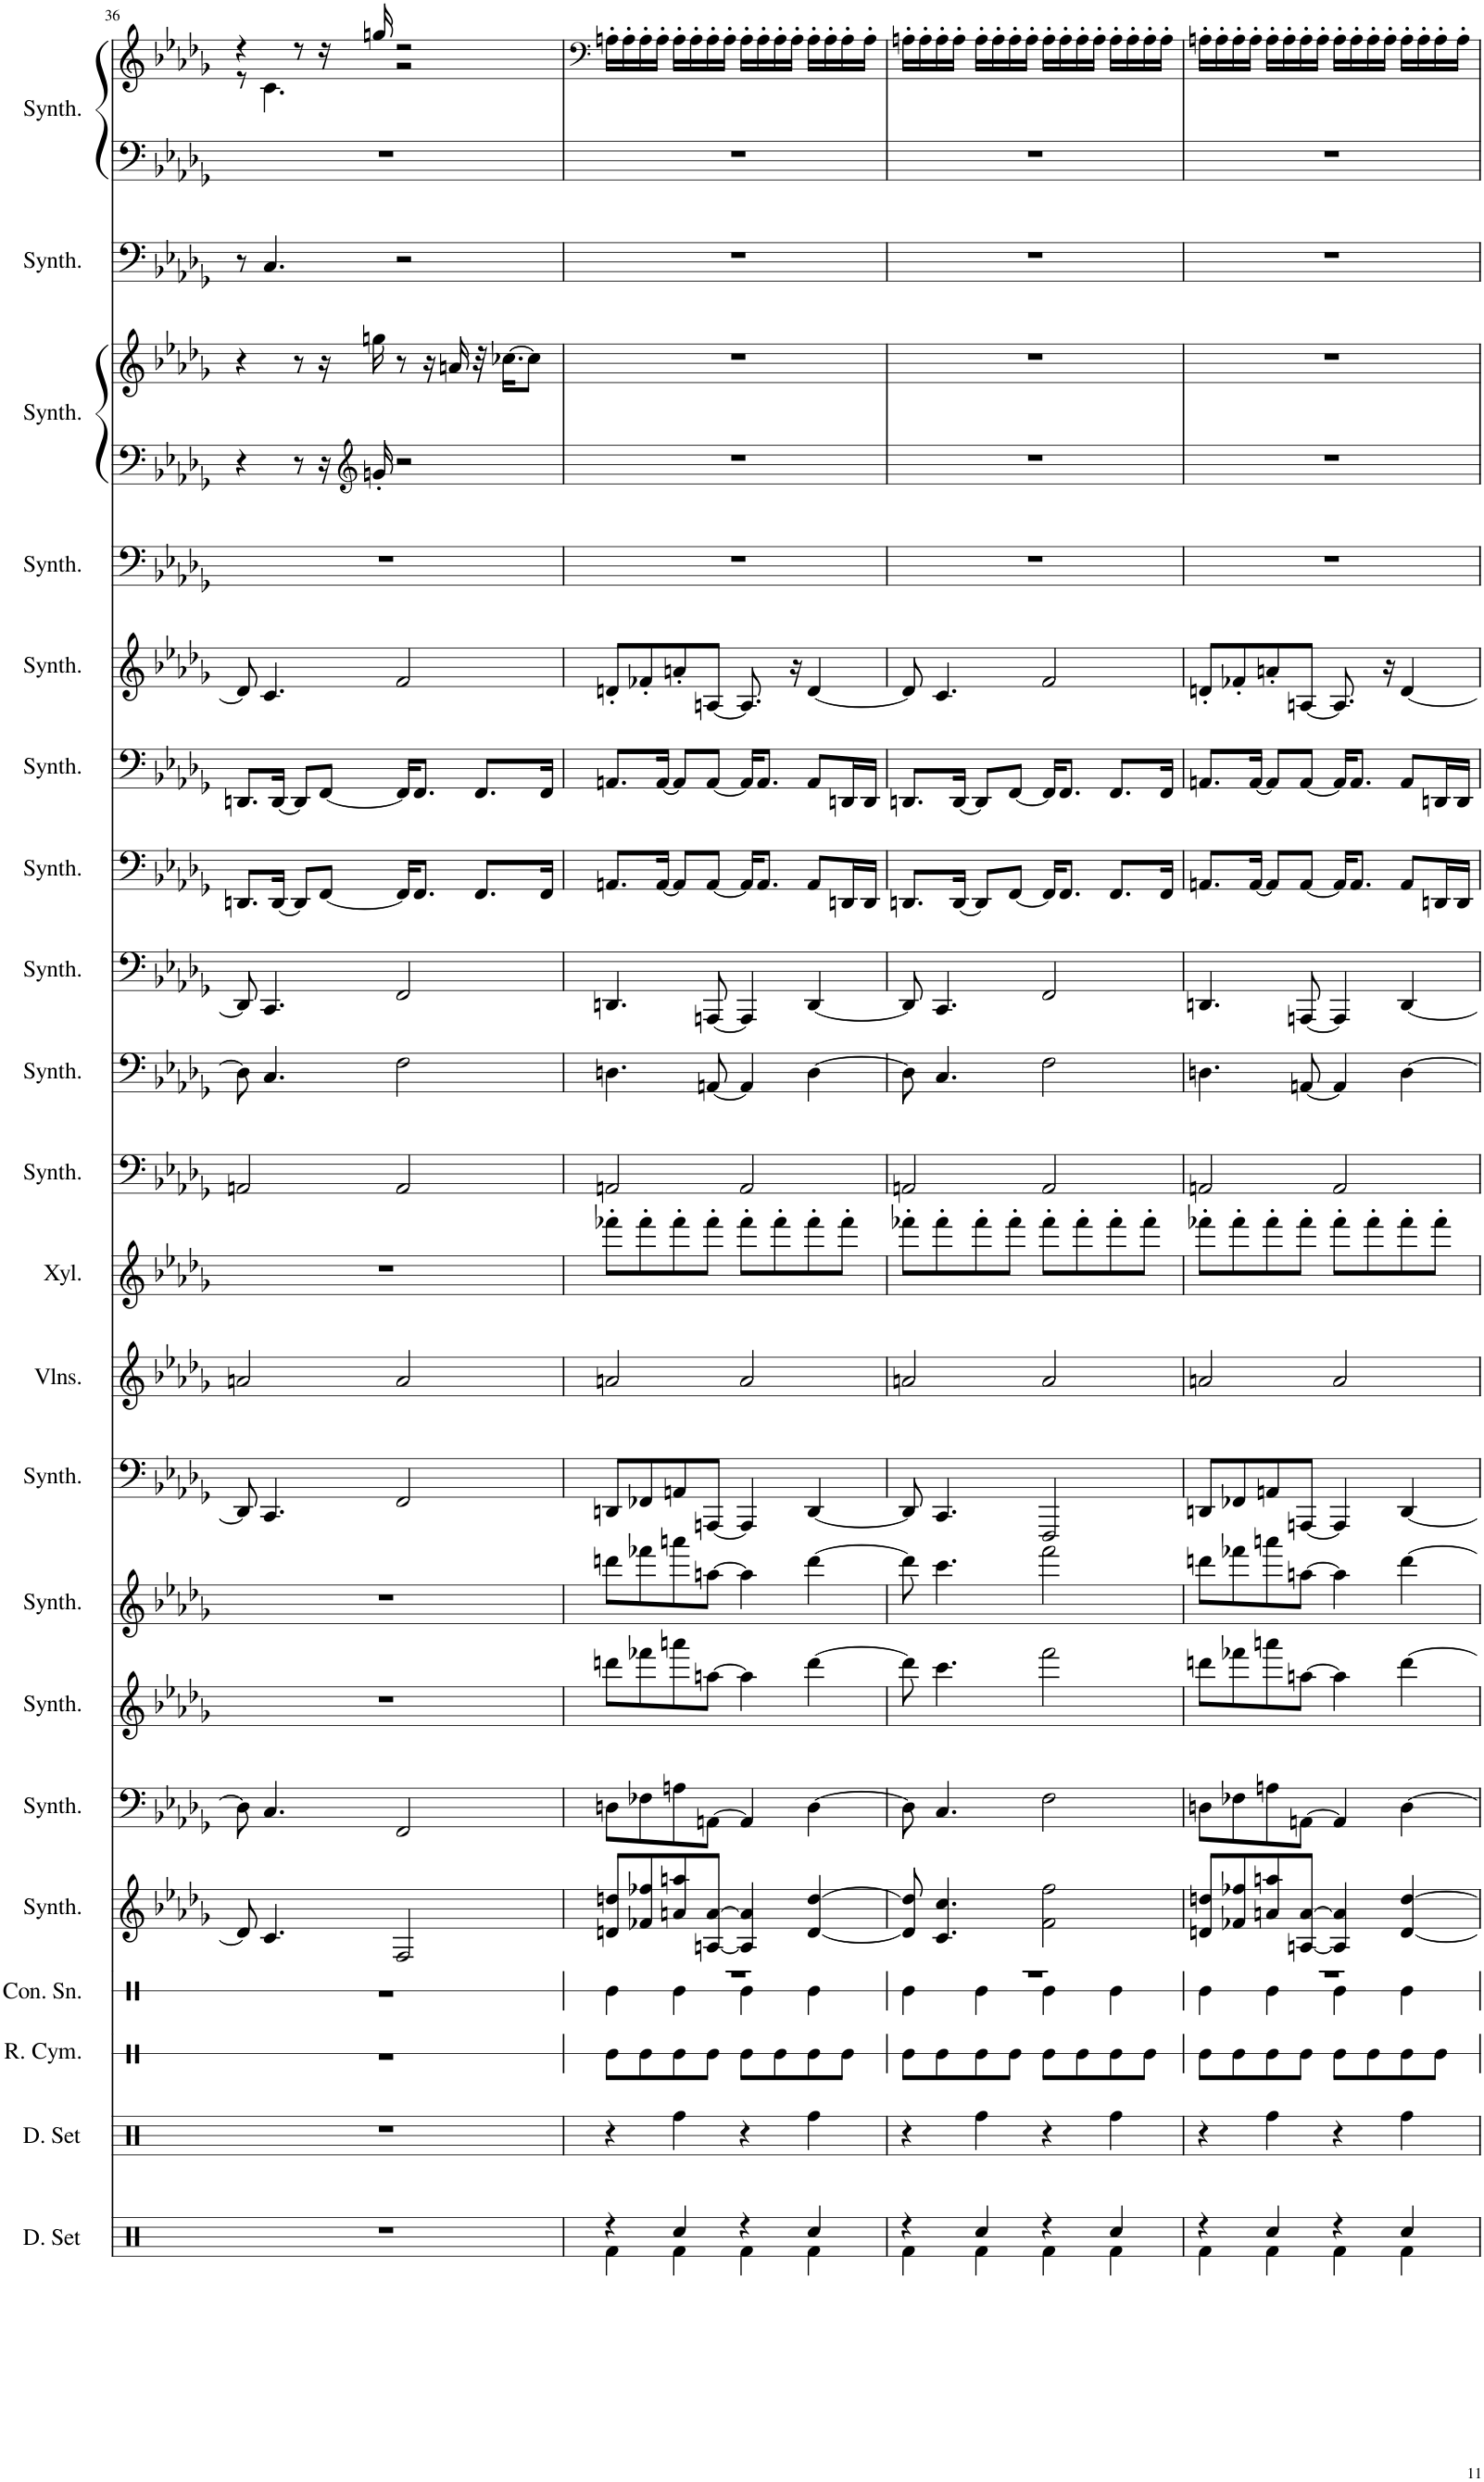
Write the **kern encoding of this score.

**kern	**kern	**kern	**kern	**kern	**kern	**kern	**kern	**kern	**kern	**kern	**kern	**kern	**kern	**kern	**kern	**kern	**kern	**kern	**kern	**kern	**kern	**kern
*part21	*part20	*part19	*part18	*part17	*part16	*part15	*part14	*part13	*part12	*part11	*part10	*part9	*part8	*part7	*part6	*part5	*part4	*part3	*part3	*part2	*part1	*part1
*staff23	*staff22	*staff21	*staff20	*staff19	*staff18	*staff17	*staff16	*staff15	*staff14	*staff13	*staff12	*staff11	*staff10	*staff9	*staff8	*staff7	*staff6	*staff5	*staff4	*staff3	*staff2	*staff1
*I"Drumset	*I"Drumset	*I"Ride Cymbal	*I"Concert Snare Drum	*I"Square Synthesizer	*I"Brass Synthesizer	*I"Saw Synthesizer	*I"Effect Synthesizer	*I"Effect Synthesizer	*I"Violins	*I"Xylophone	*I"Saw Synthesizer	*I"Pad Synthesizer	*I"Bass Synthesizer	*I"Effect Synthesizer	*I"Bass Synthesizer	*I"Saw Synthesizer	*I"Square Synthesizer	*I"Pad Synthesizer	*	*I"Effect Synthesizer	*I"Saw Synthesizer	*
*I'D. Set	*I'D. Set	*I'R. Cym.	*I'Con. Sn.	*I'Synth.	*I'Synth.	*I'Synth.	*I'Synth.	*I'Synth.	*I'Vlns.	*I'Xyl.	*I'Synth.	*I'Synth.	*I'Synth.	*I'Synth.	*I'Synth.	*I'Synth.	*I'Synth.	*I'Synth.	*	*I'Synth.	*I'Synth.	*
!!LO:PB:g=z
*clefX	*clefX	*clefX	*clefX	*clefG2	*clefF4	*clefG2	*clefG2	*clefF4	*clefG2	*clefG2	*clefF4	*clefF4	*clefF4	*clefF4	*clefF4	*clefG2	*clefF4	*clefF4	*clefG2	*clefF4	*clefF4	*clefG2
*	*	*	*	*	*	*	*	*	*	*Trd-7c-12	*	*	*	*	*	*	*	*	*	*	*	*
*k[]	*k[]	*k[]	*k[]	*k[b-e-a-d-g-]	*k[b-e-a-d-g-]	*k[b-e-a-d-g-]	*k[b-e-a-d-g-]	*k[b-e-a-d-g-]	*k[b-e-a-d-g-]	*k[b-e-a-d-g-]	*k[b-e-a-d-g-]	*k[b-e-a-d-g-]	*k[b-e-a-d-g-]	*k[b-e-a-d-g-]	*k[b-e-a-d-g-]	*k[b-e-a-d-g-]	*k[b-e-a-d-g-]	*k[b-e-a-d-g-]	*k[b-e-a-d-g-]	*k[b-e-a-d-g-]	*k[b-e-a-d-g-]	*k[b-e-a-d-g-]
*M4/4	*M4/4	*M4/4	*M4/4	*M4/4	*M4/4	*M4/4	*M4/4	*M4/4	*M4/4	*M4/4	*M4/4	*M4/4	*M4/4	*M4/4	*M4/4	*M4/4	*M4/4	*M4/4	*M4/4	*M4/4	*M4/4	*M4/4
=36	=36	=36	=36	=36	=36	=36	=36	=36	=36	=36	=36	=36	=36	=36	=36	=36	=36	=36	=36	=36	=36	=36
*	*	*	*	*	*	*	*	*	*	*	*	*	*	*	*	*	*	*	*	*	*	*^
1r	1r	1r	1r	8d/]	8D\]	1r	1r	8DD/]	2an/	1r	2AAn/	8D\]	8DD/]	8.DDn/L	8.DDn/L	8d/]	1r	4r	4r	8r	1r	4r	8r
.	.	.	.	4.c/	4.C/	.	.	4.CC/	.	.	.	4.C/	4.CC/	.	.	4.c/	.	.	.	4.C/	.	.	4.c\
.	.	.	.	.	.	.	.	.	.	.	.	.	.	[16DD/Jk	[16DD/Jk	.	.	.	.	.	.	.	.
.	.	.	.	.	.	.	.	.	.	.	.	.	.	8DD/L]	8DD/L]	.	.	8r	8r	.	.	8r	.
.	.	.	.	.	.	.	.	.	.	.	.	.	.	[8FF/J	[8FF/J	.	.	16r	16r	.	.	16r	.
*	*	*	*	*	*	*	*	*	*	*	*	*	*	*	*	*	*	*clefG2	*	*	*	*	*
.	.	.	.	.	.	.	.	.	.	.	.	.	.	.	.	.	.	16gn'/	16ggn\	.	.	16ggn/	.
.	.	.	.	2F/	2FF/	.	.	2FF/	2a/	.	2AA/	2F\	2FF/	16FF/KL]	16FF/KL]	2f/	.	2r	8r	2r	.	2r	2r
.	.	.	.	.	.	.	.	.	.	.	.	.	.	8.FF/J	8.FF/J	.	.	.	.	.	.	.	.
.	.	.	.	.	.	.	.	.	.	.	.	.	.	.	.	.	.	.	16r	.	.	.	.
.	.	.	.	.	.	.	.	.	.	.	.	.	.	.	.	.	.	.	16an/	.	.	.	.
.	.	.	.	.	.	.	.	.	.	.	.	.	.	8.FF/L	8.FF/L	.	.	.	32r	.	.	.	.
.	.	.	.	.	.	.	.	.	.	.	.	.	.	.	.	.	.	.	[16.cc-X\KL	.	.	.	.
.	.	.	.	.	.	.	.	.	.	.	.	.	.	.	.	.	.	.	8cc-\J]	.	.	.	.
.	.	.	.	.	.	.	.	.	.	.	.	.	.	16FF/Jk	16FF/Jk	.	.	.	.	.	.	.	.
*	*	*	*	*	*	*	*	*	*	*	*	*	*	*	*	*	*	*	*	*	*	*v	*v
=37	=37	=37	=37	=37	=37	=37	=37	=37	=37	=37	=37	=37	=37	=37	=37	=37	=37	=37	=37	=37	=37	=37
*	*	*	*	*	*	*	*	*	*	*	*	*	*	*	*	*	*	*	*	*	*	*clefF4
*^	*	*	*^	*	*	*	*	*	*	*	*	*	*	*	*	*	*	*	*	*	*	*
4r	4Rf\	4r	8Re\L	1r	4Re\	8dn/ 8ddn/L	8Dn\L	8dddn\L	8dddn\L	8DDn/L	2an/	8fff-X'\L	2AAn/	4.Dn\	4.DDn/	8.AAn/L	8.AAn/L	8dn'/L	1r	1r	1r	1r	1r	16An'\LL
.	.	.	.	.	.	.	.	.	.	.	.	.	.	.	.	.	.	.	.	.	.	.	.	16A'\
.	.	.	8Re\	.	.	8f-X/ 8ff-X/	8F-X\	8fff-X\	8fff-X\	8FF-X/	.	8fff-'\	.	.	.	.	.	8f-X'/	.	.	.	.	.	16A'\
.	.	.	.	.	.	.	.	.	.	.	.	.	.	.	.	[16AA/Jk	[16AA/Jk	.	.	.	.	.	.	16A'\JJ
4Rcc/	4Rf\	4Rff\	8Re\	.	4Re\	8an/ 8aan/	8An\	8aaan\	8aaan\	8AAn/	.	8fff-'\	.	.	.	8AA/L]	8AA/L]	8an'/	.	.	.	.	.	16A'\LL
.	.	.	.	.	.	.	.	.	.	.	.	.	.	.	.	.	.	.	.	.	.	.	.	16A'\
.	.	.	8Re\J	.	.	[8An/ [8a/J	[8AAn\J	[8aan\J	[8aan\J	[8AAAn/J	.	8fff-'\J	.	[8AAn/	[8AAAn/	[8AA/J	[8AA/J	[8An/J	.	.	.	.	.	16A'\
.	.	.	.	.	.	.	.	.	.	.	.	.	.	.	.	.	.	.	.	.	.	.	.	16A'\JJ
4r	4Rf\	4r	8Re\L	.	4Re\	4A/] 4a/]	4AA/]	4aa\]	4aa\]	4AAA/]	2a/	8fff-'\L	2AA/	4AA/]	4AAA/]	16AA/KL]	16AA/KL]	8.A/]	.	.	.	.	.	16A'\LL
.	.	.	.	.	.	.	.	.	.	.	.	.	.	.	.	8.AA/J	8.AA/J	.	.	.	.	.	.	16A'\
.	.	.	8Re\	.	.	.	.	.	.	.	.	8fff-'\	.	.	.	.	.	.	.	.	.	.	.	16A'\
.	.	.	.	.	.	.	.	.	.	.	.	.	.	.	.	.	.	16r	.	.	.	.	.	16A'\JJ
4Rcc/	4Rf\	4Rff\	8Re\	.	4Re\	[4d/ [4dd/	[4D\	[4ddd\	[4ddd\	[4DD/	.	8fff-'\	.	[4D\	[4DD/	8AA/L	8AA/L	[4d/	.	.	.	.	.	16A'\LL
.	.	.	.	.	.	.	.	.	.	.	.	.	.	.	.	.	.	.	.	.	.	.	.	16A'\
.	.	.	8Re\J	.	.	.	.	.	.	.	.	8fff-'\J	.	.	.	16DDn/L	16DDn/L	.	.	.	.	.	.	16A'\
.	.	.	.	.	.	.	.	.	.	.	.	.	.	.	.	16DD/JJ	16DD/JJ	.	.	.	.	.	.	16A'\JJ
=38	=38	=38	=38	=38	=38	=38	=38	=38	=38	=38	=38	=38	=38	=38	=38	=38	=38	=38	=38	=38	=38	=38	=38	=38
4r	4Rf\	4r	8Re\L	1r	4Re\	8d/] 8dd/]	8D\]	8ddd\]	8ddd\]	8DD/]	2an/	8fff-X'\L	2AAn/	8D\]	8DD/]	8.DDn/L	8.DDn/L	8d/]	1r	1r	1r	1r	1r	16An'\LL
.	.	.	.	.	.	.	.	.	.	.	.	.	.	.	.	.	.	.	.	.	.	.	.	16A'\
.	.	.	8Re\	.	.	4.c/ 4.cc/	4.C/	4.ccc\	4.ccc\	4.CC/	.	8fff-'\	.	4.C/	4.CC/	.	.	4.c/	.	.	.	.	.	16A'\
.	.	.	.	.	.	.	.	.	.	.	.	.	.	.	.	[16DD/Jk	[16DD/Jk	.	.	.	.	.	.	16A'\JJ
4Rcc/	4Rf\	4Rff\	8Re\	.	4Re\	.	.	.	.	.	.	8fff-'\	.	.	.	8DD/L]	8DD/L]	.	.	.	.	.	.	16A'\LL
.	.	.	.	.	.	.	.	.	.	.	.	.	.	.	.	.	.	.	.	.	.	.	.	16A'\
.	.	.	8Re\J	.	.	.	.	.	.	.	.	8fff-'\J	.	.	.	[8FF/J	[8FF/J	.	.	.	.	.	.	16A'\
.	.	.	.	.	.	.	.	.	.	.	.	.	.	.	.	.	.	.	.	.	.	.	.	16A'\JJ
4r	4Rf\	4r	8Re\L	.	4Re\	2f\ 2ff\	2F\	2fff\	2fff\	2FFF/	2a/	8fff-'\L	2AA/	2F\	2FF/	16FF/KL]	16FF/KL]	2f/	.	.	.	.	.	16A'\LL
.	.	.	.	.	.	.	.	.	.	.	.	.	.	.	.	8.FF/J	8.FF/J	.	.	.	.	.	.	16A'\
.	.	.	8Re\	.	.	.	.	.	.	.	.	8fff-'\	.	.	.	.	.	.	.	.	.	.	.	16A'\
.	.	.	.	.	.	.	.	.	.	.	.	.	.	.	.	.	.	.	.	.	.	.	.	16A'\JJ
4Rcc/	4Rf\	4Rff\	8Re\	.	4Re\	.	.	.	.	.	.	8fff-'\	.	.	.	8.FF/L	8.FF/L	.	.	.	.	.	.	16A'\LL
.	.	.	.	.	.	.	.	.	.	.	.	.	.	.	.	.	.	.	.	.	.	.	.	16A'\
.	.	.	8Re\J	.	.	.	.	.	.	.	.	8fff-'\J	.	.	.	.	.	.	.	.	.	.	.	16A'\
.	.	.	.	.	.	.	.	.	.	.	.	.	.	.	.	16FF/Jk	16FF/Jk	.	.	.	.	.	.	16A'\JJ
=39	=39	=39	=39	=39	=39	=39	=39	=39	=39	=39	=39	=39	=39	=39	=39	=39	=39	=39	=39	=39	=39	=39	=39	=39
4r	4Rf\	4r	8Re\L	1r	4Re\	8dn/ 8ddn/L	8Dn\L	8dddn\L	8dddn\L	8DDn/L	2an/	8fff-X'\L	2AAn/	4.Dn\	4.DDn/	8.AAn/L	8.AAn/L	8dn'/L	1r	1r	1r	1r	1r	16An'\LL
.	.	.	.	.	.	.	.	.	.	.	.	.	.	.	.	.	.	.	.	.	.	.	.	16A'\
.	.	.	8Re\	.	.	8f-X/ 8ff-X/	8F-X\	8fff-X\	8fff-X\	8FF-X/	.	8fff-'\	.	.	.	.	.	8f-X'/	.	.	.	.	.	16A'\
.	.	.	.	.	.	.	.	.	.	.	.	.	.	.	.	[16AA/Jk	[16AA/Jk	.	.	.	.	.	.	16A'\JJ
4Rcc/	4Rf\	4Rff\	8Re\	.	4Re\	8an/ 8aan/	8An\	8aaan\	8aaan\	8AAn/	.	8fff-'\	.	.	.	8AA/L]	8AA/L]	8an'/	.	.	.	.	.	16A'\LL
.	.	.	.	.	.	.	.	.	.	.	.	.	.	.	.	.	.	.	.	.	.	.	.	16A'\
.	.	.	8Re\J	.	.	[8An/ [8a/J	[8AAn\J	[8aan\J	[8aan\J	[8AAAn/J	.	8fff-'\J	.	[8AAn/	[8AAAn/	[8AA/J	[8AA/J	[8An/J	.	.	.	.	.	16A'\
.	.	.	.	.	.	.	.	.	.	.	.	.	.	.	.	.	.	.	.	.	.	.	.	16A'\JJ
4r	4Rf\	4r	8Re\L	.	4Re\	4A/] 4a/]	4AA/]	4aa\]	4aa\]	4AAA/]	2a/	8fff-'\L	2AA/	4AA/]	4AAA/]	16AA/KL]	16AA/KL]	8.A/]	.	.	.	.	.	16A'\LL
.	.	.	.	.	.	.	.	.	.	.	.	.	.	.	.	8.AA/J	8.AA/J	.	.	.	.	.	.	16A'\
.	.	.	8Re\	.	.	.	.	.	.	.	.	8fff-'\	.	.	.	.	.	.	.	.	.	.	.	16A'\
.	.	.	.	.	.	.	.	.	.	.	.	.	.	.	.	.	.	16r	.	.	.	.	.	16A'\JJ
4Rcc/	4Rf\	4Rff\	8Re\	.	4Re\	[4d/ [4dd/	[4D\	[4ddd\	[4ddd\	[4DD/	.	8fff-'\	.	[4D\	[4DD/	8AA/L	8AA/L	[4d/	.	.	.	.	.	16A'\LL
.	.	.	.	.	.	.	.	.	.	.	.	.	.	.	.	.	.	.	.	.	.	.	.	16A'\
.	.	.	8Re\J	.	.	.	.	.	.	.	.	8fff-'\J	.	.	.	16DDn/L	16DDn/L	.	.	.	.	.	.	16A'\
.	.	.	.	.	.	.	.	.	.	.	.	.	.	.	.	16DD/JJ	16DD/JJ	.	.	.	.	.	.	16A'\JJ
*v	*v	*	*	*v	*v	*	*	*	*	*	*	*	*	*	*	*	*	*	*	*	*	*	*	*
=	=	=	=	=	=	=	=	=	=	=	=	=	=	=	=	=	=	=	=	=	=	=
*-	*-	*-	*-	*-	*-	*-	*-	*-	*-	*-	*-	*-	*-	*-	*-	*-	*-	*-	*-	*-	*-	*-
